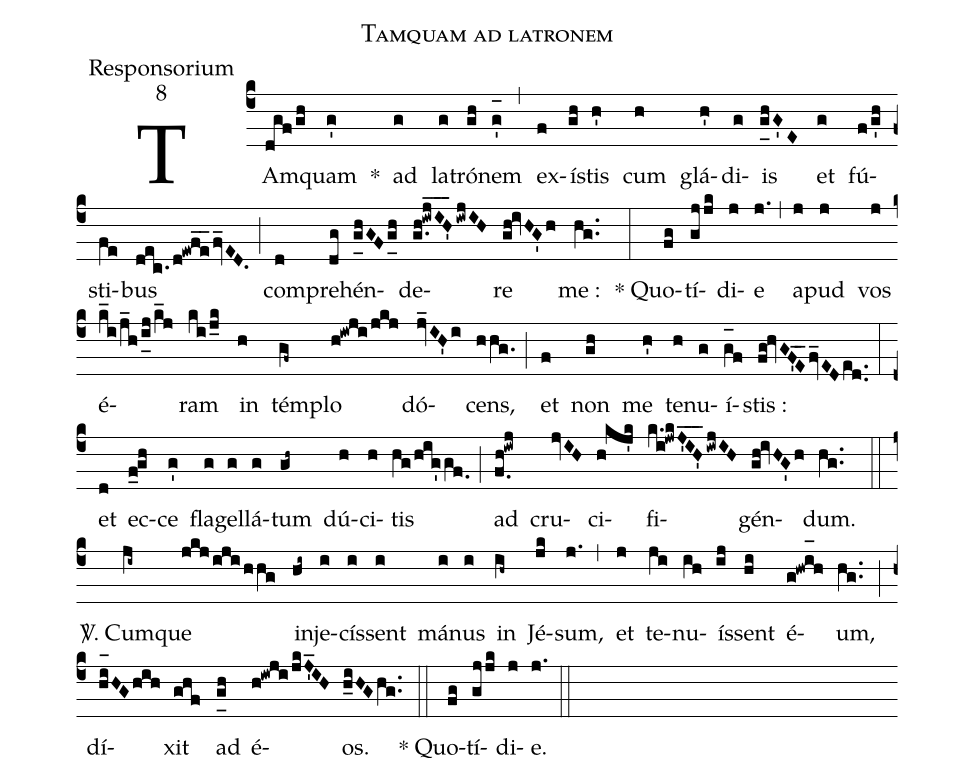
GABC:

name:Tamquam ad latronem;
office-part:Responsorium;
mode:8;
%%
(c4) TAm(dgf/gh)quam(g') *() ad(g) la(g)tró(gh)nem(g'_[oh:h]) (,) ex(f)í(gh)stis(h') cum(h) glá(h')di(g)is(g_[uh:l]hG'E) et(g) fú(f/g'h)sti(fe)bus(dec./d!ewf_e_2/fv_ED.) (;) com(d)pre(dg)hén(g_[uh:l]hGFg_[uh:l]h)de(g.h!iwj_I_H'_3/iwjIH)re(gh!ivHG'h) me :(hg..) (:) * Quo(fg)tí(gjjk)di(j)e(j.) (,) a(j)pud(j) vos(j) é(k_i/j_h/i_[uh:l]j/k_j)ram(ki/j_k) in(h) tém(gf~)plo(h!iwji/jkj) dó(jv_IH'i)cens,(hhg.) (;) et(f) non(gh) me(h') te(h)nu(g)í(g_[oh:h]f)stis :(fg!hvGF'_5E_2/fv_EDed..) (:) et(d) ec(f_0!gh)ce(g') fla(g)gel(g)lá(g)tum(gh~) dú(h)ci(h)tis(hg/hig'gf.0) (;) ad(f.0h!iwj) cru(jvIH)ci(h!kj'k)fi(k.i!jwkJ'_I_H'_iwjIH)gén(gh!ivHG'h)dum.(hg..) (::) <sp>V/</sp>. Cum(ji~)que(jkj/iji/hhg) in(hi~)je(i)cís(i)sent(i) má(i)nus(i) in(ih~) Jé(jk)sum,(j.) (,) et(j) te(ji)nu(ih)ís(ij)sent(hi) é(g!hwi_[oh:h]h)um,(hg..) (;) dí(hi_[oh:h]HG/hih)xit(ghf) ad(g_[uh:l]h) é(h!iwji/jkJ'_IH)os.(h_iHGhg..) (::) * Quo(fg)tí(gjjk)di(j)e.(j.) (::)
